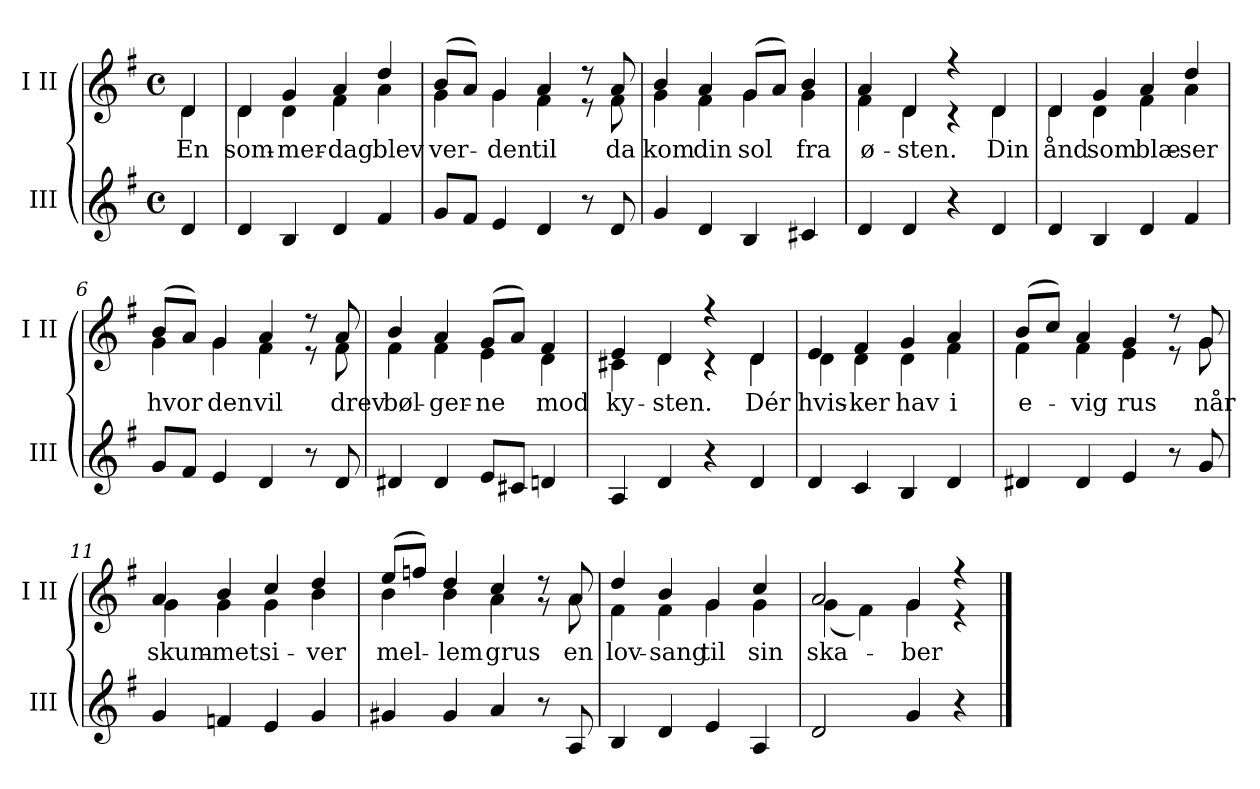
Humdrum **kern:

**kern	**kern	**text
*part2	*part1	*part1
*staff2	*staff1	*staff1
*I"III	*I"I II	*
*I'III	*I'I II	*
*clefG2	*clefG2	*
*k[f#]	*k[f#]	*
*M4/4	*M4/4	*
*met(c)	*met(c)	*
=	=	=
!	!	!LO:LY:b
*	*^	*
4d/	4d/	4d\	En
=1	=1	=1	=1
!	!	!	!LO:LY:b
4d/	4d/	4d\	som-
!	!	!	!LO:LY:b
4B/	4g/	4d\	-mer-
!	!	!	!LO:LY:b
4d/	4a/	4f#\	-dag
!	!	!	!LO:LY:b
4f#/	4dd/	4a\	blev
=2	=2	=2	=2
!	!	!	!LO:LY:b
8g/L	(>8b/L	4g\	ver-
8f#/J	8a/J)	.	.
!	!	!	!LO:LY:b
4e/	4g/	4g\	-den
!	!	!	!LO:LY:b
4d/	4a/	4f#\	til
8r	8r	8r	.
!	!	!	!LO:LY:b
8d/	8a/	8f#\	da
=3	=3	=3	=3
!	!	!	!LO:LY:b
4g/	4b/	4g\	kom
!	!	!	!LO:LY:b
4d/	4a/	4f#\	din
!	!	!	!LO:LY:b
4B/	(>8g/L	4g\	sol
.	8a/J)	.	.
!	!	!	!LO:LY:b
4c#X/	4b/	4g\	fra
=4	=4	=4	=4
!	!	!	!LO:LY:b
4d/	4a/	4f#\	ø-
!	!	!	!LO:LY:b
4d/	4d/	4d\	-sten.
4r	4r	4r	.
!	!	!	!LO:LY:b
4d/	4d/	4d\	Din
=5	=5	=5	=5
!	!	!	!LO:LY:b
4d/	4d/	4d\	ånd
!	!	!	!LO:LY:b
4B/	4g/	4d\	som
!	!	!	!LO:LY:b
4d/	4a/	4f#\	blæ-
!	!	!	!LO:LY:b
4f#/	4dd/	4a\	-ser
!!LO:LB:g=z	!!
=6	=6	=6	=6
!	!	!	!LO:LY:b
8g/L	(>8b/L	4g\	hvor
8f#/J	8a/J)	.	.
!	!	!	!LO:LY:b
4e/	4g/	4g\	den
!	!	!	!LO:LY:b
4d/	4a/	4f#\	vil
8r	8r	8r	.
!	!	!	!LO:LY:b
8d/	8a/	8f#\	drev
=7	=7	=7	=7
!	!	!	!LO:LY:b
4d#X/	4b/	4f#\	bøl-
!	!	!	!LO:LY:b
4d#/	4a/	4f#\	-ger-
!	!	!	!LO:LY:b
8e/L	(>8g/L	4e\	-ne
8c#X/J	8a/J)	.	.
!	!	!	!LO:LY:b
4dn/	4f#/	4d\	mod
=8	=8	=8	=8
!	!	!	!LO:LY:b
4A/	4e/	4c#X\	ky-
!	!	!	!LO:LY:b
4d/	4d/	4d\	-sten.
4r	4r	4r	.
!	!	!	!LO:LY:b
4d/	4d/	4d\	Dér
=9	=9	=9	=9
!	!	!	!LO:LY:b
4d/	4e/	4d\	hvis-
!	!	!	!LO:LY:b
4c/	4f#/	4d\	-ker
!	!	!	!LO:LY:b
4B/	4g/	4d\	hav
!	!	!	!LO:LY:b
4d/	4a/	4f#\	i
=10	=10	=10	=10
!	!	!	!LO:LY:b
4d#X/	(>8b/L	4f#\	e-
.	8cc/J)	.	.
!	!	!	!LO:LY:b
4d#/	4a/	4f#\	-vig
!	!	!	!LO:LY:b
4e/	4g/	4e\	rus
8r	8r	8r	.
!	!	!	!LO:LY:b
8g/	8g/	8g\	når
!!LO:LB:g=z	!!
=11	=11	=11	=11
!	!	!	!LO:LY:b
4g/	4a/	4g\	skum-
!	!	!	!LO:LY:b
4fn/	4b/	4g\	-met
!	!	!	!LO:LY:b
4e/	4cc/	4g\	si-
!	!	!	!LO:LY:b
4g/	4dd/	4b\	-ver
=12	=12	=12	=12
!	!	!	!LO:LY:b
4g#X/	(>8ee/L	4b\	mel-
.	8ffn/J)	.	.
!	!	!	!LO:LY:b
4g#/	4dd/	4b\	-lem
!	!	!	!LO:LY:b
4a/	4cc/	4a\	grus
8r	8r	8r	.
!	!	!	!LO:LY:b
8A/	8a/	8a\	en
=13	=13	=13	=13
!	!	!	!LO:LY:b
4B/	4dd/	4f#\	lov-
!	!	!	!LO:LY:b
4d/	4b/	4f#\	-sang
!	!	!	!LO:LY:b
4e/	4g/	4g\	til
!	!	!	!LO:LY:b
4A/	4cc/	4g\	sin
=14	=14	=14	=14
!	!	!	!LO:LY:b
2d/	2a/	(<4g\	ska-
.	.	4f#\)	.
!	!	!	!LO:LY:b
4g/	4g/	4g\	-ber
4r	4r	4r	.
*	*v	*v	*
==	==	==
*-	*-	*-
